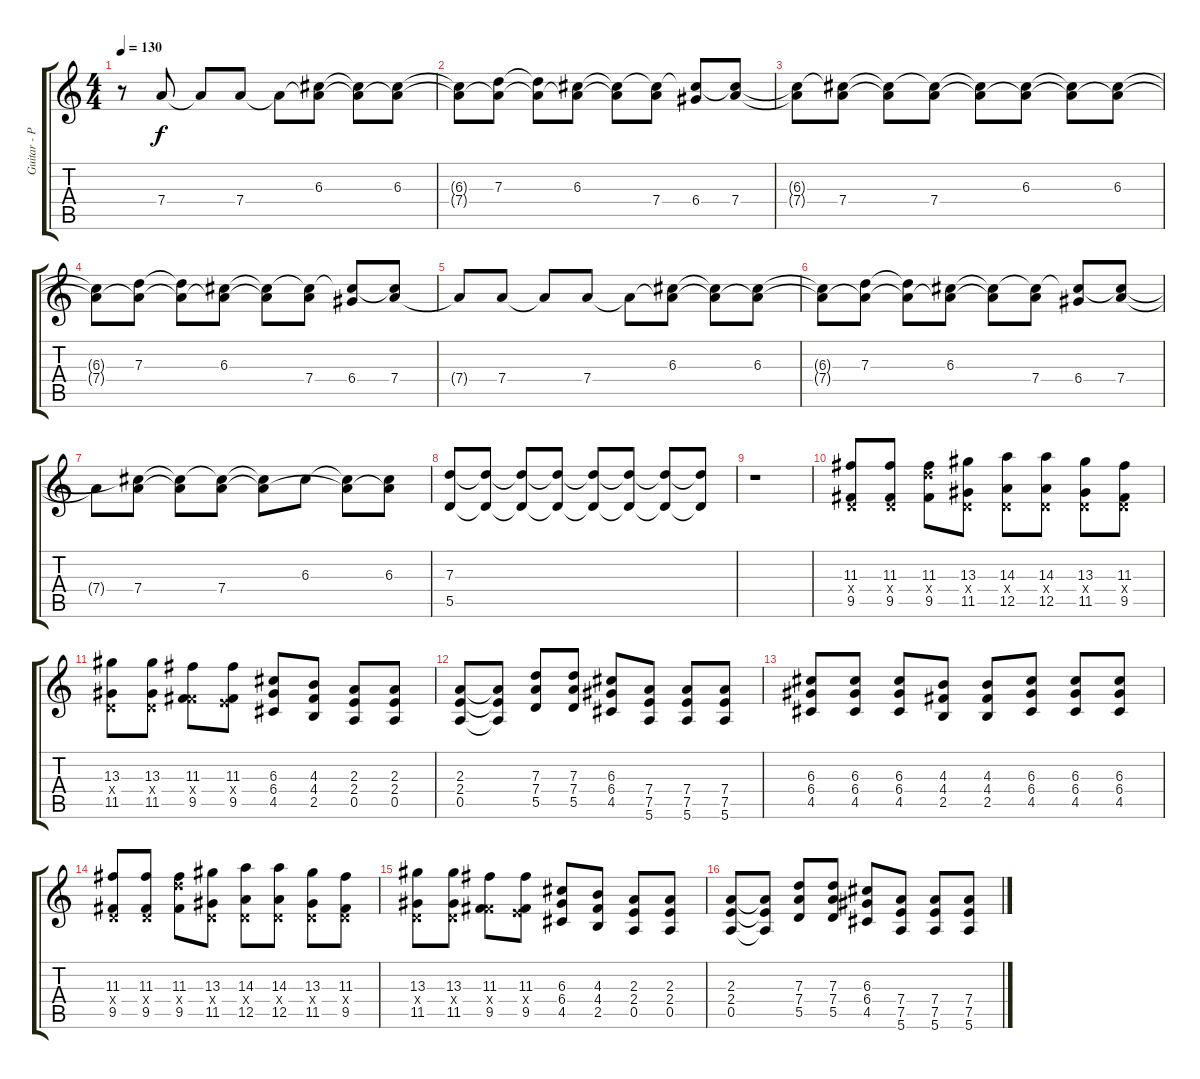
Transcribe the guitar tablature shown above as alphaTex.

\track ("Guitar - Paulu Rantasalmi" "Guitar - P") {instrument electricguitarjazz}
\staff {score tabs}
\tuning (E4 B3 G3 D3 A2 E2) {hide}
\ts (4 4)
\tempo 130
\clef g2
\ks c
r.8{dy f instrument electricguitarjazz} 7.4.8 7.4{t}.8 7.4.8 7.4{t}.8 (6.3 7.4{t}).8 (6.3{t} 7.4{t}).8 (6.3 7.4{t}).8 |
(6.3{t} 7.4{t}).8 (7.3 7.4{t}).8 (7.3{t} 7.4{t}).8 (6.3 7.4{t}).8 (6.3{t} 7.4{t}).8 (6.3{t} 7.4).8 (6.3{t} 6.4).8 (6.3{t} 7.4).8 |
(6.3{t} 7.4{t}).8 (6.3{t} 7.4).8 (6.3{t} 7.4{t}).8 (6.3{t} 7.4).8 (6.3{t} 7.4{t}).8 (6.3 7.4{t}).8 (6.3{t} 7.4{t}).8 (6.3 7.4{t}).8 |
(6.3{t} 7.4{t}).8 (7.3 7.4{t}).8 (7.3{t} 7.4{t}).8 (6.3 7.4{t}).8 (6.3{t} 7.4{t}).8 (6.3{t} 7.4).8 (6.3{t} 6.4).8 (6.3{t} 7.4).8 |
7.4{t}.8 7.4.8 7.4{t}.8 7.4.8 7.4{t}.8 (6.3 7.4{t}).8 (6.3{t} 7.4{t}).8 (6.3 7.4{t}).8 |
(6.3{t} 7.4{t}).8 (7.3 7.4{t}).8 (7.3{t} 7.4{t}).8 (6.3 7.4{t}).8 (6.3{t} 7.4{t}).8 (6.3{t} 7.4).8 (6.3{t} 6.4).8 (6.3{t} 7.4).8 |
7.4{t}.8 (6.3{t} 7.4).8 (6.3{t} 7.4{t}).8 (6.3{t} 7.4).8 (6.3{t} 7.4{t}).8 6.3.8 (6.3{t} 7.4{t}).8 (6.3 7.4{t}).8 |
(7.3 5.5).8 (7.3{t} 5.5{t}).8 (7.3{t} 5.5{t}).8 (7.3{t} 5.5{t}).8 (7.3{t} 5.5{t}).8 (7.3{t} 5.5{t}).8 (7.3{t} 5.5{t}).8 (7.3{t} 5.5{t}).8 |
r.1 |
(11.3 0.4{x} 9.5).8{volume 13 instrument distortionguitar} (11.3 0.4{x} 9.5).8 (11.3 12.4{x} 9.5).8 (13.3 0.4{x} 11.5).8 (14.3 0.4{x} 12.5).8 (14.3 0.4{x} 12.5).8 (13.3 0.4{x} 11.5).8 (11.3 0.4{x} 9.5).8 |
(13.3 0.4{x} 11.5).8 (13.3 0.4{x} 11.5).8 (11.3 4.4{x} 9.5).8 (11.3 2.4{x} 9.5).8 (6.3 6.4 4.5).8 (4.3 4.4 2.5).8 (2.3 2.4 0.5).8 (2.3 2.4 0.5).8 |
(2.3 2.4 0.5).8 (2.3{t} 2.4{t} 0.5{t}).8 (7.3 7.4 5.5).8 (7.3 7.4 5.5).8 (6.3 6.4 4.5).8 (7.4 7.5 5.6).8 (7.4 7.5 5.6).8 (7.4 7.5 5.6).8 |
(6.3 6.4 4.5).8 (6.3 6.4 4.5).8 (6.3 6.4 4.5).8 (4.3 4.4 2.5).8 (4.3 4.4 2.5).8 (6.3 6.4 4.5).8 (6.3 6.4 4.5).8 (6.3 6.4 4.5).8 |
(11.3 0.4{x} 9.5).8{instrument distortionguitar} (11.3 0.4{x} 9.5).8 (11.3 12.4{x} 9.5).8 (13.3 0.4{x} 11.5).8 (14.3 0.4{x} 12.5).8 (14.3 0.4{x} 12.5).8 (13.3 0.4{x} 11.5).8 (11.3 0.4{x} 9.5).8 |
(13.3 0.4{x} 11.5).8 (13.3 0.4{x} 11.5).8 (11.3 4.4{x} 9.5).8 (11.3 2.4{x} 9.5).8 (6.3 6.4 4.5).8 (4.3 4.4 2.5).8 (2.3 2.4 0.5).8 (2.3 2.4 0.5).8 |
(2.3 2.4 0.5).8 (2.3{t} 2.4{t} 0.5{t}).8 (7.3 7.4 5.5).8 (7.3 7.4 5.5).8 (6.3 6.4 4.5).8 (7.4 7.5 5.6).8 (7.4 7.5 5.6).8 (7.4 7.5 5.6).8
